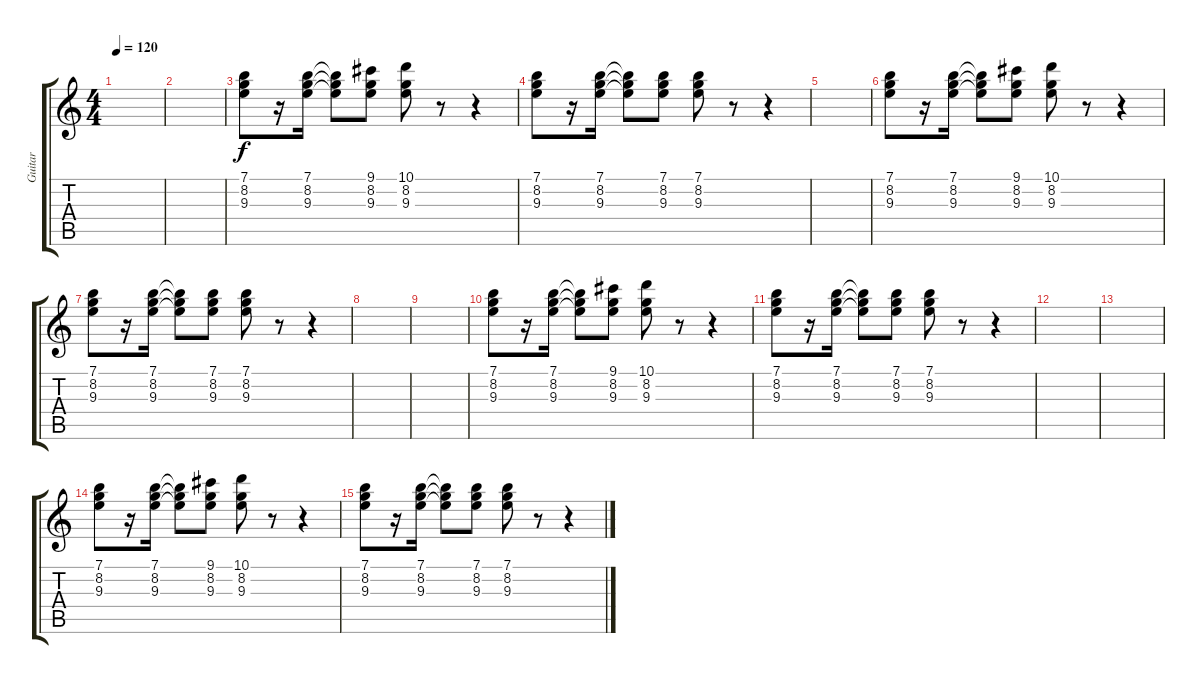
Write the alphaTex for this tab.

\track ("Guitar" "Guitar") {instrument electricguitarmuted}
\staff {score tabs}
\tuning (E4 B3 G3 D3 A2 E2) {hide}
\ts (4 4)
\tempo 120
\clef g2
\ks c
|
|
(7.1 8.2 9.3).8{instrument electricguitarclean} r.16 (7.1 8.2 9.3).16 (7.1{t} 8.2{t} 9.3{t}).8 (9.1 8.2 9.3).8 (10.1 8.2 9.3).8 r.8 r.4 |
(7.1 8.2 9.3).8{instrument electricguitarclean} r.16 (7.1 8.2 9.3).16 (7.1{t} 8.2{t} 9.3{t}).8 (7.1 8.2 9.3).8 (7.1 8.2 9.3).8 r.8 r.4 |
|
(7.1 8.2 9.3).8{instrument electricguitarclean} r.16 (7.1 8.2 9.3).16 (7.1{t} 8.2{t} 9.3{t}).8 (9.1 8.2 9.3).8 (10.1 8.2 9.3).8 r.8 r.4 |
(7.1 8.2 9.3).8{instrument electricguitarclean} r.16 (7.1 8.2 9.3).16 (7.1{t} 8.2{t} 9.3{t}).8 (7.1 8.2 9.3).8 (7.1 8.2 9.3).8 r.8 r.4 |
|
|
(7.1 8.2 9.3).8{instrument electricguitarclean} r.16 (7.1 8.2 9.3).16 (7.1{t} 8.2{t} 9.3{t}).8 (9.1 8.2 9.3).8 (10.1 8.2 9.3).8 r.8 r.4 |
(7.1 8.2 9.3).8{instrument electricguitarclean} r.16 (7.1 8.2 9.3).16 (7.1{t} 8.2{t} 9.3{t}).8 (7.1 8.2 9.3).8 (7.1 8.2 9.3).8 r.8 r.4 |
|
|
(7.1 8.2 9.3).8{instrument electricguitarclean} r.16 (7.1 8.2 9.3).16 (7.1{t} 8.2{t} 9.3{t}).8 (9.1 8.2 9.3).8 (10.1 8.2 9.3).8 r.8 r.4 |
(7.1 8.2 9.3).8{instrument electricguitarclean} r.16 (7.1 8.2 9.3).16 (7.1{t} 8.2{t} 9.3{t}).8 (7.1 8.2 9.3).8 (7.1 8.2 9.3).8 r.8 r.4
